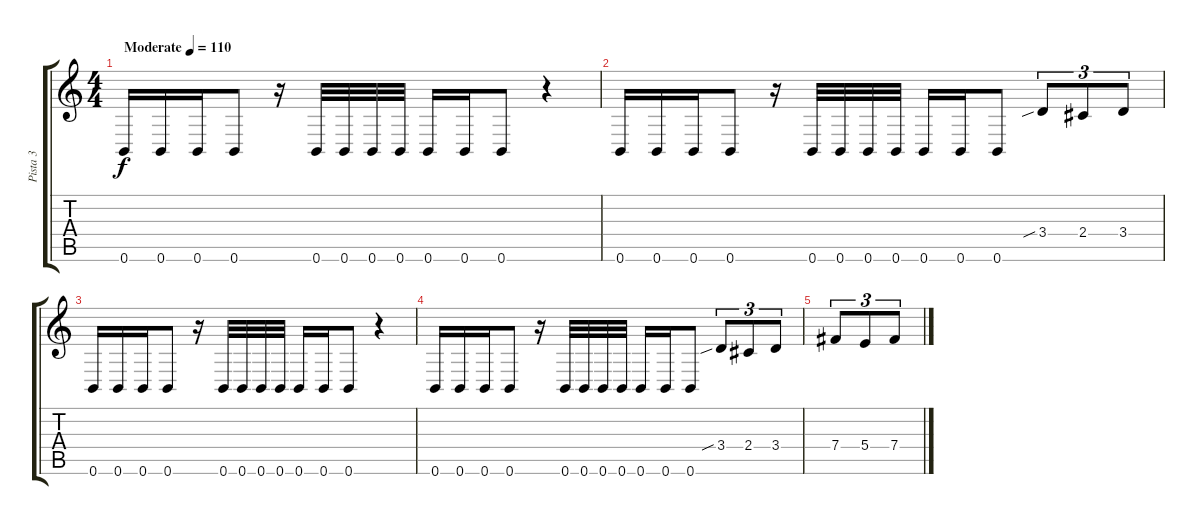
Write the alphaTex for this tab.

\track ("Pista 3" "Pista 3") {mute instrument distortionguitar}
\staff {score tabs}
\tuning (Eb4 B3 Gb3 B2 Gb2 B1) {hide}
\ts (4 4)
\tempo (110 "Moderate")
\clef g2
\ks c
0.6.16{dy f instrument distortionguitar} 0.6.16 0.6.16 0.6.8 r.16 0.6.32 0.6.32 0.6.32 0.6.32 0.6.16 0.6.16 0.6.8 r.4 |
0.6.16 0.6.16 0.6.16 0.6.8 r.16 0.6.32 0.6.32 0.6.32 0.6.32 0.6.16 0.6.16 0.6.8 3.4{sib}.8{tu (3 2)} 2.4.8{tu (3 2)} 3.4.8{tu (3 2)} |
0.6.16 0.6.16 0.6.16 0.6.8 r.16 0.6.32 0.6.32 0.6.32 0.6.32 0.6.16 0.6.16 0.6.8 r.4 |
0.6.16 0.6.16 0.6.16 0.6.8 r.16 0.6.32 0.6.32 0.6.32 0.6.32 0.6.16 0.6.16 0.6.8 3.4{sib}.8{tu (3 2)} 2.4.8{tu (3 2)} 3.4.8{tu (3 2)} |
7.4.8{tu (3 2)} 5.4.8{tu (3 2)} 7.4.8{tu (3 2)}
